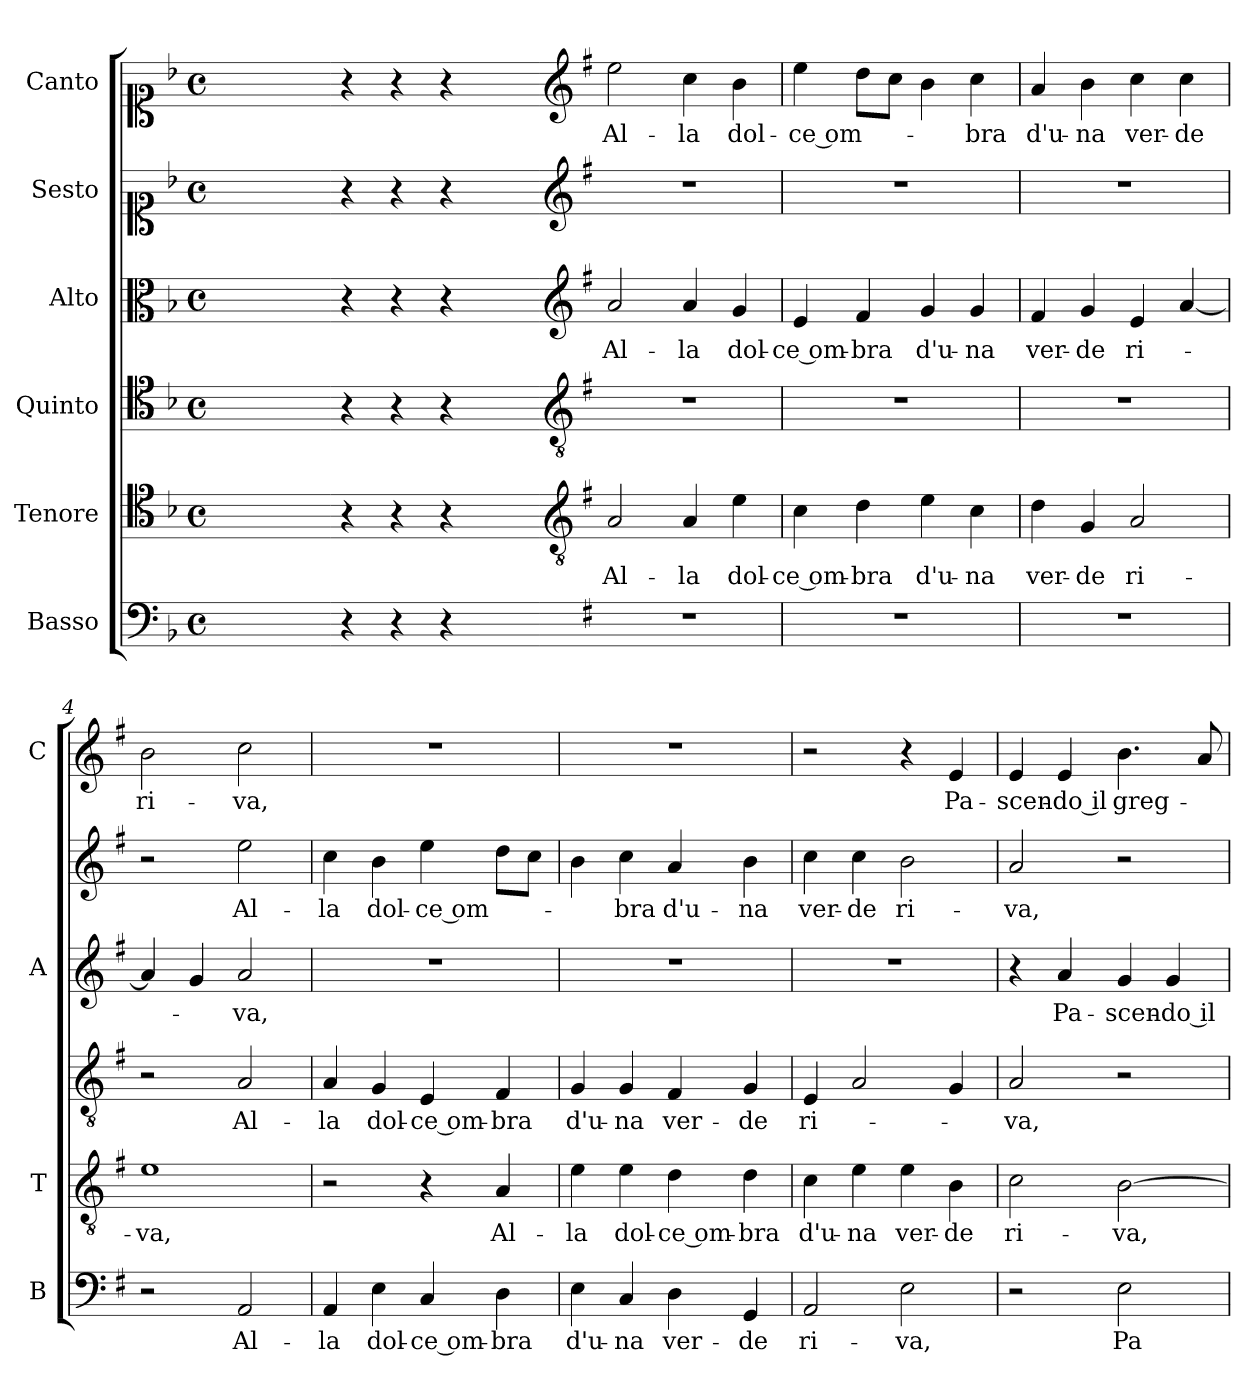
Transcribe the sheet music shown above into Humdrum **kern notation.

**kern	**text	**kern	**text	**kern	**text	**kern	**text	**kern	**text	**kern	**text
*part6	*part6	*part5	*part5	*part4	*part4	*part3	*part3	*part2	*part2	*part1	*part1
*staff6	*staff6	*staff5	*staff5	*staff4	*staff4	*staff3	*staff3	*staff2	*staff2	*staff1	*staff1
*I"Basso	*	*I"Tenore	*	*I"Quinto	*	*I"Alto	*	*I"Sesto	*	*I"Canto	*
*I'B	*	*I'T	*	*	*	*I'A	*	*	*	*I'C	*
*clefF4	*	*clefC4	*	*clefC4	*	*clefC3	*	*clefC1	*	*clefC1	*
*k[b-]	*	*k[b-]	*	*k[b-]	*	*k[b-]	*	*k[b-]	*	*k[b-]	*
*F:	*	*F:	*	*F:	*	*F:	*	*F:	*	*F:	*
*M4/4	*	*M4/4	*	*M4/4	*	*M4/4	*	*M4/4	*	*M4/4	*
*met(c)	*	*met(c)	*	*met(c)	*	*met(c)	*	*met(c)	*	*met(c)	*
=	=	=	=	=	=	=	=	=	=	=	=
1ryy	.	1ryy	.	1ryy	.	1ryy	.	1ryy	.	1ryy	.
=1X-	=1X-	=1X-	=1X-	=1X-	=1X-	=1X-	=1X-	=1X-	=1X-	=1X-	=1X-
4r	.	4r	.	4r	.	4r	.	4r	.	4r	.
4r	.	4r	.	4r	.	4r	.	4r	.	4r	.
4r	.	4r	.	4r	.	4r	.	4r	.	4r	.
4ryy	.	4ryy	.	4ryy	.	4ryy	.	4ryy	.	4ryy	.
=1-	=1-	=1-	=1-	=1-	=1-	=1-	=1-	=1-	=1-	=1-	=1-
*	*	*clefGv2	*	*clefGv2	*	*clefG2	*	*clefG2	*	*clefG2	*
*k[f#]	*	*k[f#]	*	*k[f#]	*	*k[f#]	*	*k[f#]	*	*k[f#]	*
*G:	*	*G:	*	*G:	*	*G:	*	*G:	*	*G:	*
!	!	!	!LO:LY:b	!	!	!	!LO:LY:b	!	!	!	!LO:LY:b
1r	.	2A/	Al-	1r	.	2a/	Al-	1r	.	2ee\	Al-
!	!	!	!LO:LY:b	!	!	!	!LO:LY:b	!	!	!	!LO:LY:b
.	.	4A/	-la	.	.	4a/	-la	.	.	4cc\	-la
!	!	!	!LO:LY:b	!	!	!	!LO:LY:b	!	!	!	!LO:LY:b
.	.	4e\	dol-	.	.	4g/	dol-	.	.	4b\	dol-
=2	=2	=2	=2	=2	=2	=2	=2	=2	=2	=2	=2
!	!	!	!LO:LY:b	!	!	!	!LO:LY:b	!	!	!	!LO:LY:b
1r	.	4c\	-ce om-	1r	.	4e/	-ce om-	1r	.	4ee\	-ce om-
!	!	!	!LO:LY:b	!	!	!	!LO:LY:b	!	!	!	!
.	.	4d\	-bra	.	.	4f#/	-bra	.	.	8dd\L	.
.	.	.	.	.	.	.	.	.	.	8cc\J	.
!	!	!	!LO:LY:b	!	!	!	!LO:LY:b	!	!	!	!
.	.	4e\	d'u-	.	.	4g/	d'u-	.	.	4b\	.
!	!	!	!LO:LY:b	!	!	!	!LO:LY:b	!	!	!	!LO:LY:b
.	.	4c\	-na	.	.	4g/	-na	.	.	4cc\	-bra
=3	=3	=3	=3	=3	=3	=3	=3	=3	=3	=3	=3
!	!	!	!LO:LY:b	!	!	!	!LO:LY:b	!	!	!	!LO:LY:b
1r	.	4d\	ver-	1r	.	4f#/	ver-	1r	.	4a/	d'u-
!	!	!	!LO:LY:b	!	!	!	!LO:LY:b	!	!	!	!LO:LY:b
.	.	4G/	-de	.	.	4g/	-de	.	.	4b\	-na
!	!	!	!LO:LY:b	!	!	!	!LO:LY:b	!	!	!	!LO:LY:b
.	.	2A/	ri-	.	.	4e/	ri-	.	.	4cc\	ver-
!	!	!	!	!	!	!	!	!	!	!	!LO:LY:b
.	.	.	.	.	.	[4a/	.	.	.	4cc\	-de
=4	=4	=4	=4	=4	=4	=4	=4	=4	=4	=4	=4
!	!	!	!LO:LY:b	!	!	!	!	!	!	!	!LO:LY:b
2r	.	1e	-va,	2r	.	4a/]	.	2r	.	2b\	ri-
.	.	.	.	.	.	4g/	.	.	.	.	.
!	!LO:LY:b	!	!	!	!LO:LY:b	!	!LO:LY:b	!	!LO:LY:b	!	!LO:LY:b
2AA/	Al-	.	.	2A/	Al-	2a/	-va,	2ee\	Al-	2cc\	-va,
=5	=5	=5	=5	=5	=5	=5	=5	=5	=5	=5	=5
!	!LO:LY:b	!	!	!	!LO:LY:b	!	!	!	!LO:LY:b	!	!
4AA/	-la	2r	.	4A/	-la	1r	.	4cc\	-la	1r	.
!	!LO:LY:b	!	!	!	!LO:LY:b	!	!	!	!LO:LY:b	!	!
4E\	dol-	.	.	4G/	dol-	.	.	4b\	dol-	.	.
!	!LO:LY:b	!	!	!	!LO:LY:b	!	!	!	!LO:LY:b	!	!
4C/	-ce om-	4r	.	4E/	-ce om-	.	.	4ee\	-ce om-	.	.
!	!LO:LY:b	!	!LO:LY:b	!	!LO:LY:b	!	!	!	!	!	!
4D\	-bra	4A/	Al-	4F#/	-bra	.	.	8dd\L	.	.	.
.	.	.	.	.	.	.	.	8cc\J	.	.	.
=6	=6	=6	=6	=6	=6	=6	=6	=6	=6	=6	=6
!	!LO:LY:b	!	!LO:LY:b	!	!LO:LY:b	!	!	!	!	!	!
4E\	d'u-	4e\	-la	4G/	d'u-	1r	.	4b\	.	1r	.
!	!LO:LY:b	!	!LO:LY:b	!	!LO:LY:b	!	!	!	!LO:LY:b	!	!
4C/	-na	4e\	dol-	4G/	-na	.	.	4cc\	-bra	.	.
!	!LO:LY:b	!	!LO:LY:b	!	!LO:LY:b	!	!	!	!LO:LY:b	!	!
4D\	ver-	4d\	-ce om-	4F#/	ver-	.	.	4a/	d'u-	.	.
!	!LO:LY:b	!	!LO:LY:b	!	!LO:LY:b	!	!	!	!LO:LY:b	!	!
4GG/	-de	4d\	-bra	4G/	-de	.	.	4b\	-na	.	.
!!LO:LB:g=z
=7	=7	=7	=7	=7	=7	=7	=7	=7	=7	=7	=7
!	!LO:LY:b	!	!LO:LY:b	!	!LO:LY:b	!	!	!	!LO:LY:b	!	!
2AA/	ri-	4c\	d'u-	4E/	ri-	1r	.	4cc\	ver-	2r	.
!	!	!	!LO:LY:b	!	!	!	!	!	!LO:LY:b	!	!
.	.	4e\	-na	2A/	.	.	.	4cc\	-de	.	.
!	!LO:LY:b	!	!LO:LY:b	!	!	!	!	!	!LO:LY:b	!	!
2E\	-va,	4e\	ver-	.	.	.	.	2b\	ri-	4r	.
!	!	!	!LO:LY:b	!	!	!	!	!	!	!	!LO:LY:b
.	.	4B\	-de	4G/	.	.	.	.	.	4e/	Pa-
=8	=8	=8	=8	=8	=8	=8	=8	=8	=8	=8	=8
!	!	!	!LO:LY:b	!	!LO:LY:b	!	!	!	!LO:LY:b	!	!LO:LY:b
2r	.	2c\	ri-	2A/	-va,	4r	.	2a/	-va,	4e/	-scen-
!	!	!	!	!	!	!	!LO:LY:b	!	!	!	!LO:LY:b
.	.	.	.	.	.	4a/	Pa-	.	.	4e/	-do il
!	!LO:LY:b	!	!LO:LY:b	!	!	!	!LO:LY:b	!	!	!	!LO:LY:b
2E\	Pa-	[2B\	-va,	2r	.	4g/	-scen-	2r	.	4.b\	greg-
!	!	!	!	!	!	!	!LO:LY:b	!	!	!	!
.	.	.	.	.	.	4g/	-do il	.	.	.	.
.	.	.	.	.	.	.	.	.	.	8a/	.
=	=	=	=	=	=	=	=	=	=	=	=
*-	*-	*-	*-	*-	*-	*-	*-	*-	*-	*-	*-
